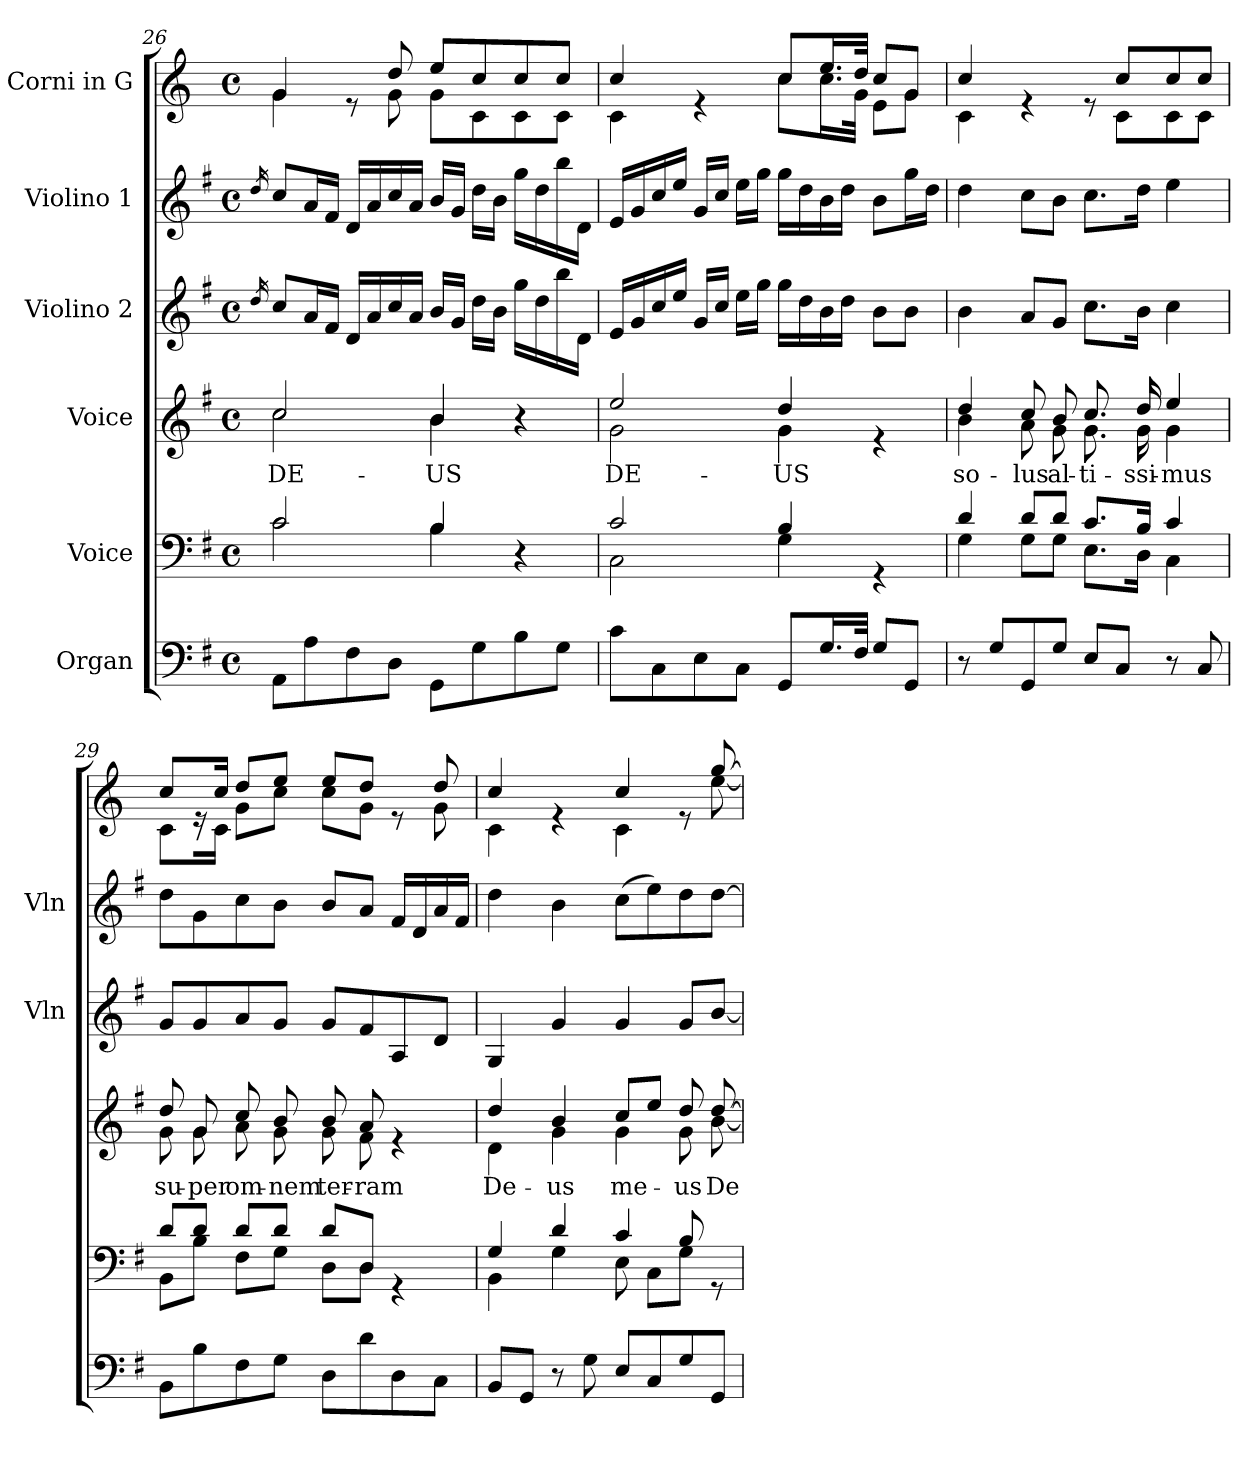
**kern	**kern	**kern	**text	**kern	**kern	**kern
*part6	*part5	*part4	*part4	*part3	*part2	*part1
*staff6	*staff5	*staff4	*staff4	*staff3	*staff2	*staff1
*I"Organ	*I"Voice	*I"Voice	*	*I"Violino 2	*I"Violino 1	*I"Corni in G
*	*	*	*	*I'Vln	*I'Vln	*
*clefF4	*clefF4	*clefG2	*	*clefG2	*clefG2	*clefG2
*	*	*	*	*	*	*ITrd3c5
*k[f#]	*k[f#]	*k[f#]	*	*k[f#]	*k[f#]	*k[f#]
*M4/4	*M4/4	*M4/4	*	*M4/4	*M4/4	*M4/4
*met(c)	*met(c)	*met(c)	*	*met(c)	*met(c)	*met(c)
=26	=26	=26	=26	=26	=26	=26
.	.	.	.	16qdd/	16qdd/	.
*	*^	*	*	*	*	*
!	!	!	!	!LO:LY:b	!	!	!
*	*	*	*^	*	*	*	*^
8AA\L	2c/	2c\	2cc/	2cc\	DE-	8cc/L	8cc/L	4d/	4d\
8A\	.	.	.	.	.	16a/L	16a/L	.	.
.	.	.	.	.	.	16f#/JJ	16f#/JJ	.	.
8F#\	.	.	.	.	.	16d/LL	16d/LL	8re	8ryy
.	.	.	.	.	.	16a/	16a/	.	.
8D\J	.	.	.	.	.	16cc/	16cc/	8a/	8d\
.	.	.	.	.	.	16a/JJ	16a/JJ	.	.
!	!	!	!	!	!LO:LY:b	!	!	!	!
8GG\L	4B/	4B\	4b/	4b\	-US	16b/LL	16b/LL	8b/L	8d\L
.	.	.	.	.	.	16g/JJ	16g/JJ	.	.
8G\	.	.	.	.	.	16dd\LL	16dd\LL	8g/	8G\
.	.	.	.	.	.	16b\JJ	16b\JJ	.	.
8B\	4r	4ryy	4r	4ryy	.	16gg\LL	16gg\LL	8g/	8G\
.	.	.	.	.	.	16dd\	16dd\	.	.
8G\J	.	.	.	.	.	16bb\	16bb\	8g/J	8G\J
.	.	.	.	.	.	16d\JJ	16d\JJ	.	.
!!LO:LB:g=z	!!
=27	=27	=27	=27	=27	=27	=27	=27	=27	=27
!	!	!	!	!	!LO:LY:b	!	!	!	!
8c\L	2c/	2C\	2ee/	2g\	DE-	16e/LL	16e/LL	4g/	4G\
.	.	.	.	.	.	16g/	16g/	.	.
8C\	.	.	.	.	.	16cc/	16cc/	.	.
.	.	.	.	.	.	16ee/JJ	16ee/JJ	.	.
8E\	.	.	.	.	.	16g/LL	16g/LL	4re	4ryy
.	.	.	.	.	.	16cc/JJ	16cc/JJ	.	.
8C\J	.	.	.	.	.	16ee\LL	16ee\LL	.	.
.	.	.	.	.	.	16gg\JJ	16gg\JJ	.	.
!	!	!	!	!	!LO:LY:b	!	!	!	!
8GG/L	4B/	4G\	4dd/	4g\	-US	16gg\LL	16gg\LL	8g/L	8g\L
.	.	.	.	.	.	16dd\	16dd\	.	.
16.G/L	.	.	.	.	.	16b\	16b\	16.b/L	16.g\L
.	.	.	.	.	.	16dd\JJ	16dd\JJ	.	.
32F#/JJk	.	.	.	.	.	.	.	32a/JJk	32d\JJk
8G/L	4rGG	4ryy	4re	4ryy	.	8b\L	8b\L	8g/L	8B\L
8GG/J	.	.	.	.	.	8b\J	16gg\L	8d/J	8d\J
.	.	.	.	.	.	.	16dd\JJ	.	.
=28	=28	=28	=28	=28	=28	=28	=28	=28	=28
!	!	!	!	!	!LO:LY:b	!	!	!	!
8r	4d/	4G\	4dd/	4b\	so-	4b\	4dd\	4g/	4G\
8G/L	.	.	.	.	.	.	.	.	.
!	!	!	!	!	!LO:LY:b	!	!	!	!
8GG/	8d/L	8G\L	8cc/	8a\	-lus	8a/L	8cc\L	4re	4.ryy
!	!	!	!	!	!LO:LY:b	!	!	!	!
8G/J	8d/J	8G\J	8b/	8g\	al-	8g/J	8b\J	.	.
!	!	!	!	!	!LO:LY:b	!	!	!	!
8E/L	8.c/L	8.E\L	8.cc/	8.g\	-ti-	8.cc\L	8.cc\L	8re	.
8C/J	.	.	.	.	.	.	.	8g/L	8G\L
!	!	!	!	!	!LO:LY:b	!	!	!	!
.	16B/Jk	16D\Jk	16dd/	16g\	-ssi-	16b\Jk	16dd\Jk	.	.
!	!	!	!	!	!LO:LY:b	!	!	!	!
8r	4c/	4C\	4ee/	4g\	-mus	4cc\	4ee\	8g/	8G\
8C/	.	.	.	.	.	.	.	8g/J	8G\J
=29	=29	=29	=29	=29	=29	=29	=29	=29	=29
!	!	!	!	!	!LO:LY:b	!	!	!	!
8BB\L	8d/L	8BB\L	8dd/	8g\	su-	8g/L	8dd\L	8g/L	8G\L
!	!	!	!	!	!LO:LY:b	!	!	!	!
8B\	8d/J	8B\J	8g/	8g\	-per	8g/	8g\	16re	16ryy
.	.	.	.	.	.	.	.	16g/Jk	16G\Jk
!	!	!	!	!	!LO:LY:b	!	!	!	!
8F#\	8d/L	8F#\L	8cc/	8a\	om-	8a/	8cc\	8a/L	8d\L
!	!	!	!	!	!LO:LY:b	!	!	!	!
8G\J	8d/J	8G\J	8b/	8g\	-nem	8g/J	8b\J	8b/J	8g\J
!	!	!	!	!	!LO:LY:b	!	!	!	!
8D\L	8d/L	8D\L	8b/	8g\	ter-	8g/L	8b/L	8b/L	8g\L
!	!	!	!	!	!LO:LY:b	!	!	!	!
8d\	8D/J	8D\J	8a/	8f#\	-ram	8f#/	8a/J	8a/J	8d\J
8D\	4rGG	4ryy	4re	4ryy	.	8A/	16f#/LL	8re	8ryy
.	.	.	.	.	.	.	16d/	.	.
8C\J	.	.	.	.	.	8d/J	16a/	8a/	8d\
.	.	.	.	.	.	.	16f#/JJ	.	.
!!LO:PB:g=z	!!
=30	=30	=30	=30	=30	=30	=30	=30	=30	=30
!	!	!	!	!	!LO:LY:b	!	!	!	!
8BB/L	4G/	4BB\	4dd/	4d\	De-	4G/	4dd\	4g/	4G\
8GG/J	.	.	.	.	.	.	.	.	.
!	!	!	!	!	!LO:LY:b	!	!	!	!
8r	4d/	4G\	4b/	4g\	-us	4g/	4b\	4re	4ryy
8G\	.	.	.	.	.	.	.	.	.
!	!	!	!	!	!LO:LY:b	!	!	!	!
8E/L	4c/	8E\	8cc/L	4g\	me-	4g/	(8cc\L	4g/	4G\
8C/	.	8C\L	8ee/J	.	.	.	8ee\)	.	.
!	!	!	!	!	!LO:LY:b	!	!	!	!
8G/	8B/	8G\J	8dd/	8g\	-us	8g/L	8dd\	8re	8ryy
!	!	!	!	!	!LO:LY:b	!	!	!	!
8GG/J	8rGG	8ryy	[8dd/	[8b\	De-	[8b/J	[8dd\J	[8dd/	[8b\
*	*v	*v	*	*	*	*	*	*v	*v
*	*	*v	*v	*	*	*	*
=	=	=	=	=	=	=
*-	*-	*-	*-	*-	*-	*-
